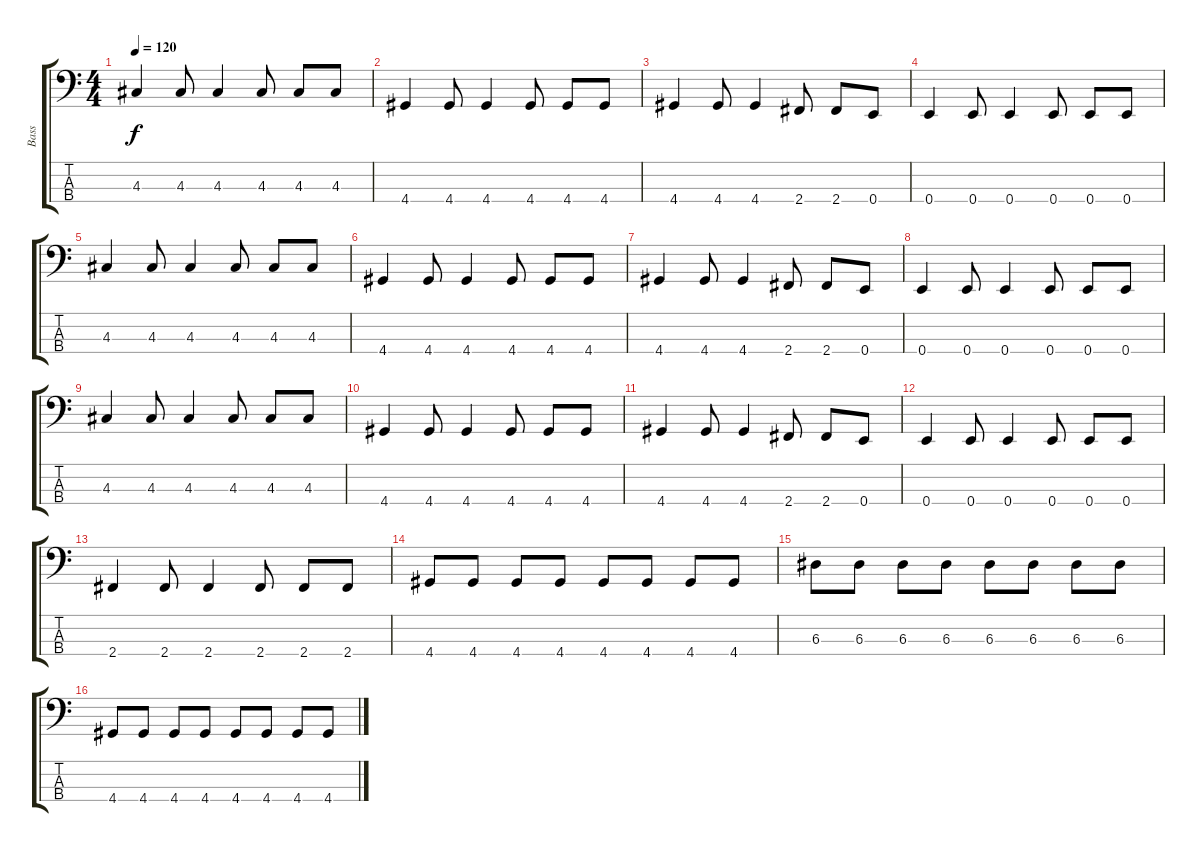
\track ("Bass" "Bass") {instrument electricbasspick}
\staff {score tabs}
\tuning (G2 D2 A1 E1) {hide}
\ts (4 4)
\tempo 120
\clef f4
\ks c
4.3.4{dy f} 4.3.8 4.3.4 4.3.8 4.3.8 4.3.8 |
4.4.4 4.4.8 4.4.4 4.4.8 4.4.8 4.4.8 |
4.4.4 4.4.8 4.4.4 2.4.8 2.4.8 0.4.8 |
0.4.4 0.4.8 0.4.4 0.4.8 0.4.8 0.4.8 |
4.3.4 4.3.8 4.3.4 4.3.8 4.3.8 4.3.8 |
4.4.4 4.4.8 4.4.4 4.4.8 4.4.8 4.4.8 |
4.4.4 4.4.8 4.4.4 2.4.8 2.4.8 0.4.8 |
0.4.4 0.4.8 0.4.4 0.4.8 0.4.8 0.4.8 |
4.3.4 4.3.8 4.3.4 4.3.8 4.3.8 4.3.8 |
4.4.4 4.4.8 4.4.4 4.4.8 4.4.8 4.4.8 |
4.4.4 4.4.8 4.4.4 2.4.8 2.4.8 0.4.8 |
0.4.4 0.4.8 0.4.4 0.4.8 0.4.8 0.4.8 |
2.4.4 2.4.8 2.4.4 2.4.8 2.4.8 2.4.8 |
4.4.8 4.4.8 4.4.8 4.4.8 4.4.8 4.4.8 4.4.8 4.4.8 |
6.3.8 6.3.8 6.3.8 6.3.8 6.3.8 6.3.8 6.3.8 6.3.8 |
4.4.8 4.4.8 4.4.8 4.4.8 4.4.8 4.4.8 4.4.8 4.4.8
